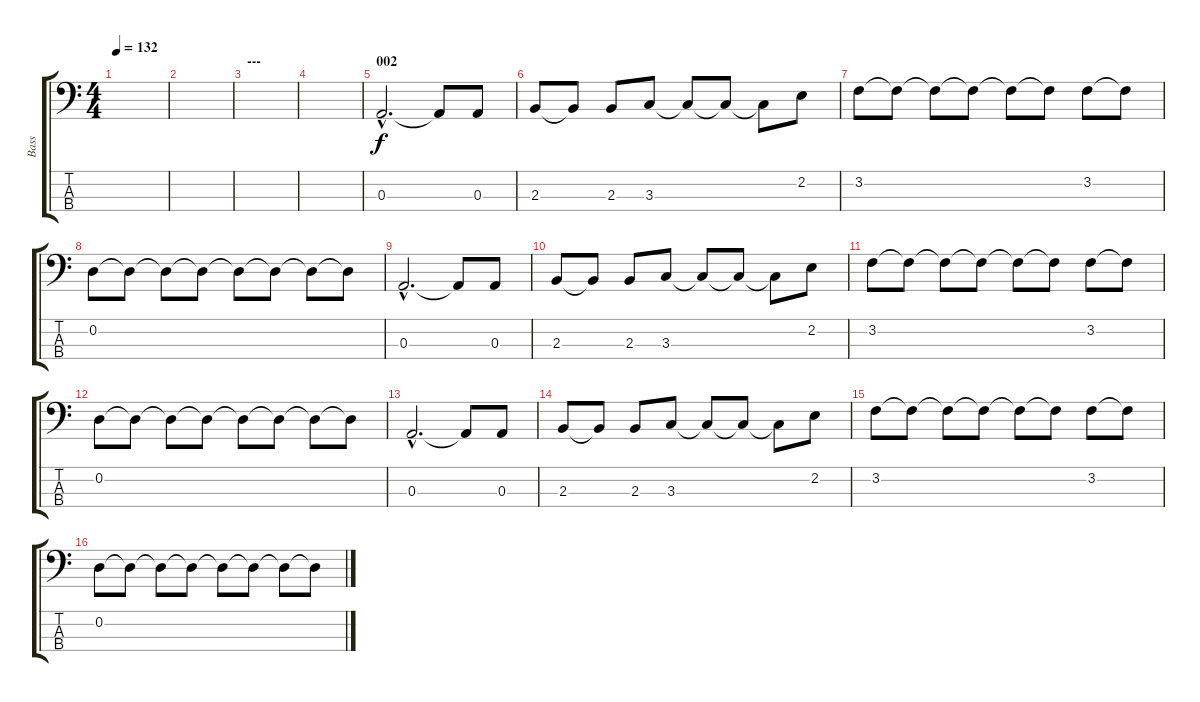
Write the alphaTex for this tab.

\track ("Bass" "Bass") {instrument electricbasspick}
\staff {score tabs}
\tuning (G2 D2 A1 E1) {hide}
\ts (4 4)
\tempo 132
\clef f4
\ks c
|
|
\section ("" "---")
|
|
\section ("" "002")
0.3{hac}.2{d} 0.3{t}.8 0.3.8 |
2.3.8 2.3{t}.8 2.3.8 3.3.8 3.3{t}.8 3.3{t}.8 3.3{t}.8 2.2.8 |
3.2.8 3.2{t}.8 3.2{t}.8 3.2{t}.8 3.2{t}.8 3.2{t}.8 3.2.8 3.2{t}.8 |
0.2.8 0.2{t}.8 0.2{t}.8 0.2{t}.8 0.2{t}.8 0.2{t}.8 0.2{t}.8 0.2{t}.8 |
0.3{hac}.2{d} 0.3{t}.8 0.3.8 |
2.3.8 2.3{t}.8 2.3.8 3.3.8 3.3{t}.8 3.3{t}.8 3.3{t}.8 2.2.8 |
3.2.8 3.2{t}.8 3.2{t}.8 3.2{t}.8 3.2{t}.8 3.2{t}.8 3.2.8 3.2{t}.8 |
0.2.8 0.2{t}.8 0.2{t}.8 0.2{t}.8 0.2{t}.8 0.2{t}.8 0.2{t}.8 0.2{t}.8 |
0.3{hac}.2{d} 0.3{t}.8 0.3.8 |
2.3.8 2.3{t}.8 2.3.8 3.3.8 3.3{t}.8 3.3{t}.8 3.3{t}.8 2.2.8 |
3.2.8 3.2{t}.8 3.2{t}.8 3.2{t}.8 3.2{t}.8 3.2{t}.8 3.2.8 3.2{t}.8 |
0.2.8 0.2{t}.8 0.2{t}.8 0.2{t}.8 0.2{t}.8 0.2{t}.8 0.2{t}.8 0.2{t}.8
